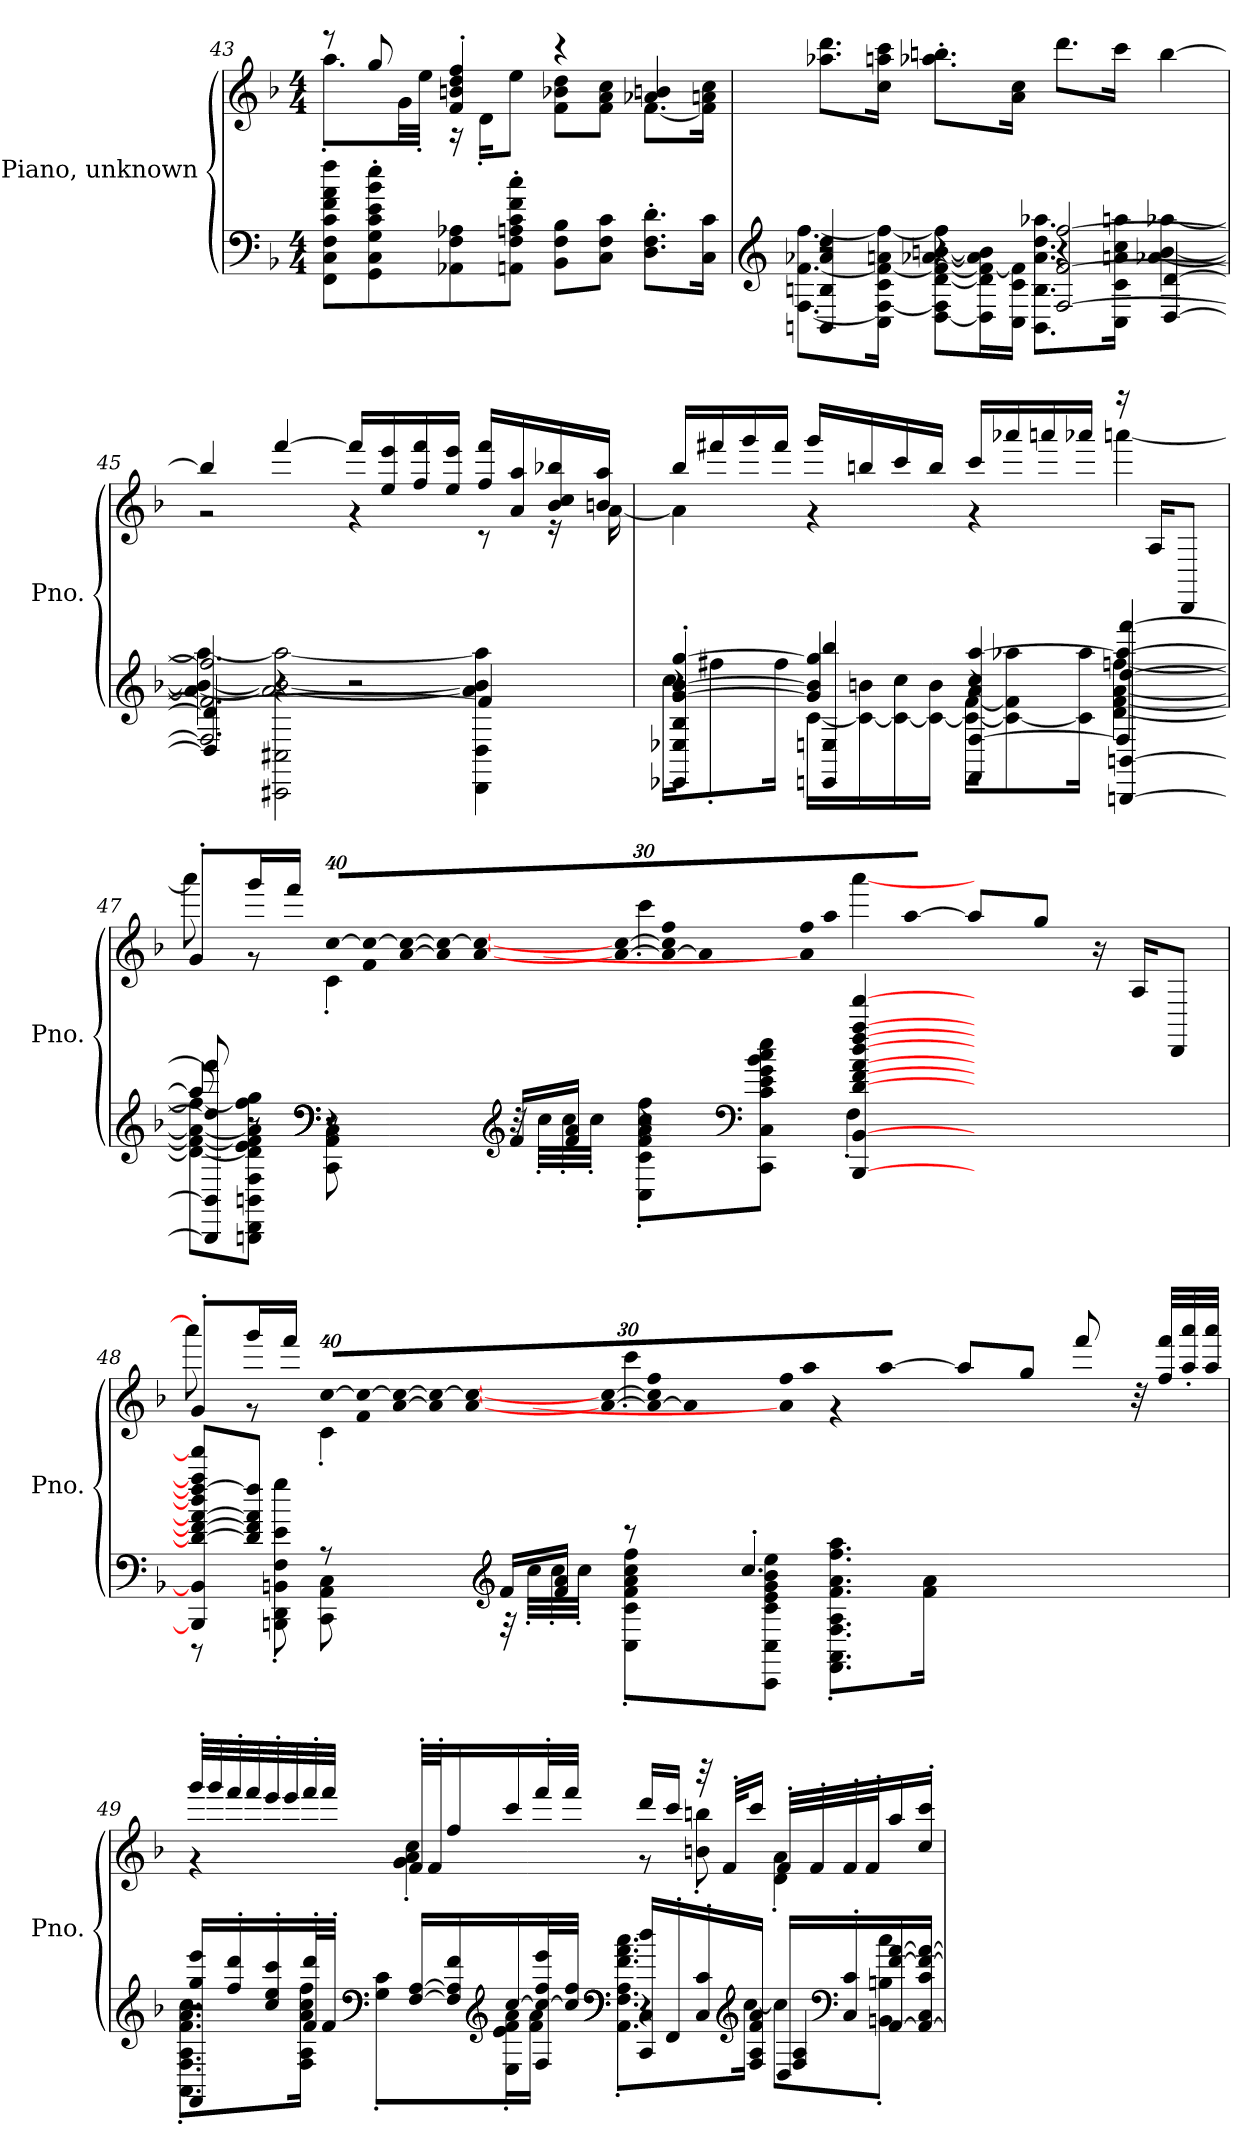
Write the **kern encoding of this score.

**kern	**kern
*part1	*part1
*staff2	*staff1
*I"Piano, unknown	*
*I'Pno.	*
!!LO:PB:g=z
*clefF4	*clefG2
*k[b-]	*k[b-]
*M4/4	*M4/4
=43	=43
*	*^
8FF\ 8C\ 8F\ 8c\ 8f\ 8a\ 8ff\L	8r	8.aa'\L
8GG\' 8C\' 8G\' 8c\' 8e\' 8b-\' 8ee\'	8gg/	.
.	.	32g\LL
.	.	32ee'\JJJ
8AA-X\ 8F\ 8A-X\	4f/' 4bn/' 4dd/' 4ff/'	16r
.	.	16d'\KL
8AAn\' 8F\' 8An\' 8c\' 8f\' 8cc\'J	.	8ee\J
8BB-\ 8F\ 8B-\L	4r	8f\ 8b-X\ 8dd\L
8C\ 8F\ 8c\J	.	8f\ 8a\ 8cc\J
8.D\' 8.F\' 8.d\'L	4a-X/ 4bn/	[8.f\L
16C\ 16c\Jk	.	16f\] 16an\ 16cc\Jk
*	*v	*v
=44	=44
*clefG2	*
*^	*
*	*^	*
4BBn/ 4Bn/ 4a-X/ 4dd/	[8.F\ [8.f\ [8.ff\L	2r	8.aa-X\ 8.ddd\L
.	16C\ 16F\_ 16c\ 16f\_ 16an\ 16ff\_Jk	.	16cc\ 16aan\ 16ccc\Jk
4r	[8D\ 8F\] [8d\ 8f\_ [8a-X\ [8bn\ 8ff\]L	.	8.aa-X\' 8.bbn\'L
.	16D\] 16d\] 16f\_ 16a-\] 16b\]L	.	.
.	16C\ 16c\ 16f\]JJ	.	16a\ 16cc\Jk
[2F/ [2f/ [2ff/	8.BB\ 8.B\ 8.a-\ 8.dd\ 8.aa-X\L	4r	8.ddd\L
.	16C\ 16c\ 16an\ 16cc\ 16aan\Jk	.	16ccc\Jk
.	[4a-X\ [4b\ [4aa-X\	[4D/ [4d/	[4bb\
!!LO:LB:g=z
=45	=45	=45	=45
*	*	*	*^
2.F/] 2.f/_ 2.ff/]	4a-\_ 4b\_ 4aa-\_	4D/] 4d/]	4bb/]	2r
.	2CC#X\ 2C#X\ 2a-\_ 2b\_ 2aa-\_	4r	[4fff/	.
.	.	2r	16fff/LL]	4r
.	.	.	16ee/ 16eee/	.
.	.	.	16ff/ 16fff/	.
.	.	.	16ee/ 16eee/JJ	.
4f/]	4DD\ 4D\ 4a-\] 4b\] 4aa-\]	.	16ff/ 16fff/LL	8r
.	.	.	16a/ 16aa/	.
.	.	.	16b-/ 16cc/ 16bb-X/	16r
.	.	.	16bn/ 16aa/JJ	[16a\
=46	=46	=46	=46	=46
4EE-X/' 4E-X/' 4B-/' [4g/' [4b-/' [4gg/'	16cc\KL	4r	16bb-/LL	4a\]
.	8ff#X'\	.	16fff#X/	.
.	.	.	16ggg/	.
.	16ff#\Jk	.	16fff#/JJ	.
4g/] 4b-/] 4gg/]	[16c\LL	4EEn/ 4En/ 4bb-/	16ggg/LL	4r
.	16c\_ 16bn\	.	16bbn/	.
.	16c\_ 16cc\	.	16ccc/	.
.	16c\_ 16b\JJ	.	16bb/JJ	.
4FF/ [4F/ 4a/ 4cc/ [4aa/	16c\_ [16f\KL	4r	16ccc/LL	4r
.	8c\_ 8f\] 8aa-X\	.	16aaa-X/	.
.	.	.	16aaan/	.
.	16c\] 16aa-\Jk	.	16aaa-X/JJ	.
4F/] 4aa/_	[4d\ [4f\ [4a\ [4ffn\	[4BBBn/ [4BBn/ [4dd/ [4fff/	16r	[4aaan\
.	.	.	16A/KL	.
.	.	.	8DD/J	.
!!LO:LB:g=z	!!
=47	=47	=47	=47	=47
8aa/]	8d\_ 8f\_ 8a\_ 8ff\_L	8BBB/] 8BB/] 8dd/] 8fff/]	8g'/L	8aaa\]
8r	8BBBn\ 8DD\ 8BBn\ 8F\ 8d\] 8e\ 8f\] 8a\] 8ff\] 8gg\J	8r	16ggg/L	8r
.	.	.	16fff/JJ	.
*clefF4	*	*	*	*
*	*	*	*Xbrackettup	*
!	!	!	!LO:N:vis=32	!
8r	8CC\ 8AA\ 8C\	4r	[640%23cc/LLL	4c'\
!	!	!	!LO:N:vis=64	!
.	.	.	960%17f/ 960%17cc/_L	.
!	!	!	!LO:N:vis=64	!
.	.	.	[960%17a/ 960%17cc/_	.
!	!	!	!LO:N:vis=64	!
.	.	.	960%17a/] 960%17cc/_	.
!	!	!	!LO:N:vis=64	!
.	.	.	[960%17a/ 960%17cc/_	.
.	.	.	1920ryy	.
!	!	!	!LO:N:vis=64	!
.	.	.	960%17a/_ 960%17cc/_	.
*clefG2	*	*	*	*
!	!	!	!LO:N:vis=64	!
16f/LL	32r	.	960%17a/_ 960%17cc/] 960%17ff/	.
!	!	!	!LO:N:vis=64	!
.	.	.	960%17a/_	.
.	32cc'\LLL	.	.	.
.	.	.	1920ryy	.
!	!	!	!LO:N:vis=64	!
.	.	.	960%17a/] 960%17ff/J	.
!	!	!	!LO:N:vis=32	!
.	.	.	640%23aa/	.
16f/ 16a/JJ	32cc'\	.	.	.
!	!	!	!LO:N:vis=32	!
.	.	.	[640%23aa/JJJ	.
.	32cc'\JJJ	.	.	.
4r	8C\' 8c\' 8f\' 8a\' 8cc\' 8ff\'L	2r	.	4ccc'\
.	.	.	8aa/L]	.
*clefF4	*	*	*	*
.	8CC\ 8C\ 8c\ 8e\ 8g\ 8b-\ 8cc\ 8ee\J	.	.	.
.	.	.	8gg/J	.
[4BBB/ [4BB/ [4d/ [4f/ [4a/ [4dd/ [4ff/ [4aa/ [4fff/	4F'\	.	.	[4aaa\
.	.	.	16r	.
.	.	.	16A/KL	.
.	.	.	8DD/J	.
1920ryy	1920ryy	1920ryy	.	1920ryy
*	*v	*v	*	*
!!LO:LB:g=z	!!
=48	=48	=48	=48
8BBB/] 8BB/] 8d/_ 8f/_ 8a/_ 8dd/] 8ff/_ 8aa/] 8fff/]L	8r	8g'/L	8aaa\]
8d/] 8f/] 8a/] 8ff/]J	8BBBn\' 8DD\' 8BBn\' 8F\' 8e\' 8gg\'	16ggg/L	8r
.	.	16fff/JJ	.
!	!	!LO:N:vis=32	!
8r	8CC\ 8AA\ 8C\	[640%23cc/LLL	4c'\
!	!	!LO:N:vis=64	!
.	.	960%17f/ 960%17cc/_L	.
!	!	!LO:N:vis=64	!
.	.	[960%17a/ 960%17cc/_	.
!	!	!LO:N:vis=64	!
.	.	960%17a/] 960%17cc/_	.
!	!	!LO:N:vis=64	!
.	.	[960%17a/ 960%17cc/_	.
.	.	1920ryy	.
!	!	!LO:N:vis=64	!
.	.	960%17a/_ 960%17cc/_	.
*clefG2	*	*	*
!	!	!LO:N:vis=64	!
16f/LL	32r	960%17a/_ 960%17cc/] 960%17ff/	.
!	!	!LO:N:vis=64	!
.	.	960%17a/_	.
.	32cc'\LLL	.	.
.	.	1920ryy	.
!	!	!LO:N:vis=64	!
.	.	960%17a/] 960%17ff/J	.
!	!	!LO:N:vis=32	!
.	.	640%23aa/	.
16f/ 16a/JJ	32cc'\	.	.
!	!	!LO:N:vis=32	!
.	.	[640%23aa/JJJ	.
.	32cc'\JJJ	.	.
8r	8C\' 8c\' 8f\' 8a\' 8cc\' 8ff\'L	.	4ccc'\
.	.	8aa/L]	.
4.cc'/	8CC\ 8C\ 8c\ 8e\ 8g\ 8b-\ 8ee\J	.	.
.	.	8gg/J	.
.	8.FF\' 8.AA\' 8.F\' 8.A\' 8.f\' 8.a\' 8.ff\' 8.aa\'L	.	4r
.	.	8fff/	.
.	.	32r	.
.	.	32ff/ 32fff/LLL	.
.	16f\ 16a\Jk	.	.
.	.	32aa/' 32aaa/'	.
.	.	32aa/ 32aaa/JJJ	.
1920ryy	1920ryy	.	1920ryy
!!LO:LB:g=z	!!
=49	=49	=49	=49
*	*^	*	*
16FF/ 16gg/ 16eee/LL	8.AA\' 8.F\' 8.A\' 8.f\' 8.a\' 8.cc\'L	2r	32ggg'/LLL	4r
.	.	.	32ggg/	.
16ff/' 16ddd/'	.	.	32fff'/	.
.	.	.	32fff/	.
16cc/' 16ee/' 16ccc/'	.	.	32eee'/	.
.	.	.	32eee/	.
32f/' 32ddd/'L	16F\ 16A\ 16a\ 16cc\ 16ff\Jk	.	32fff'/	.
32f'/JJJ	.	.	32fff/JJJ	.
*clefF4	*	*	*	*
[16F/ [16A/LL	8G\' 8c\'L	.	32f'/LLL	4g\' 4a\' 4cc\'
.	.	.	32f'/J	.
16F/] 16A/] 16f/	.	.	16ff/	.
*clefG2	*	*	*	*
[16cc/	16E\' 16e\' 16f\' 16a\'L	.	16ccc/	.
32F/ 32cc/_ 32ff/ 32eee/L	16f\ 16a\JJ	.	32fff'/L	.
32cc/] 32ff/JJJ	.	.	32fff/JJJ	.
*clefF4	*	*	*	*
16CC/ 16C/ 16dd/LL	8.AA\' 8.F\' 8.A\' 8.f\' 8.a\' 8.cc\'L	4r	16ddd/LL	8r
16FF'/	.	.	16ccc/JJ	.
16C/' 16c/'	.	.	32r	8bn\' 8bbn\'
.	.	.	32f'/KLL	.
*clefG2	*	*	*	*
16F/ 16A/ 16f/ 16a/JJ	[16cc\Jk	.	16ccc/JJ	.
16D/LL	8cc\L]	4F/ 4A/	32f'/LLL	4d\' 4a\'
.	.	.	32f'/	.
*clefF4	*	*	*	*
16C/' 16c/'	.	.	32f'/	.
.	.	.	32f'/J	.
[16AA/ [16f/ [16a/	8BBn\' 8Bn\' 8cc\'J	.	16aa/	.
16AA/_ 16C/ 16c/ 16f/_ 16a/_JJ	.	.	16cc/' 16ccc/'JJ	.
*v	*v	*v	*	*
*	*v	*v
=	=
*-	*-
